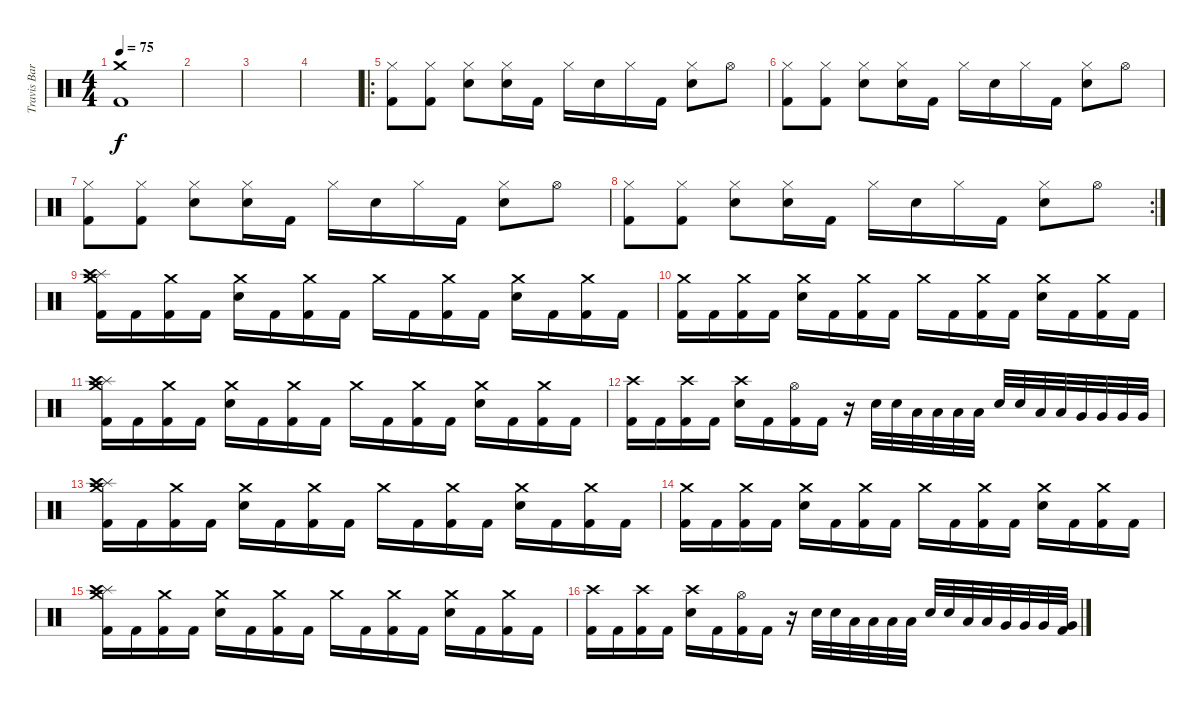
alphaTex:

\track ("Travis Barker" "Travis Bar") {instrument percussion}
\staff {score}
\articulation defaults
\ts (4 4)
\tempo 75
\clef neutral
\ks c
("Crash medium (hit)" "Kick (hit) 2").1{dy f} |
|
|
|
\ro
("Hi-Hat (closed)" "Kick (hit) 2").8{balance 0} ("Hi-Hat (closed)" "Kick (hit) 2").8 ("Hi-Hat (closed)" "Electric Snare (hit)").8 ("Hi-Hat (closed)" "Electric Snare (hit)").16 "Kick (hit) 2".16 "Hi-Hat (closed)".16 "Electric Snare (hit)".16 "Hi-Hat (closed)".16 "Kick (hit) 2".16 ("Hi-Hat (closed)" "Electric Snare (hit)").8 "Hi-Hat (open)".8 |
("Hi-Hat (closed)" "Kick (hit) 2").8 ("Hi-Hat (closed)" "Kick (hit) 2").8 ("Hi-Hat (closed)" "Electric Snare (hit)").8 ("Hi-Hat (closed)" "Electric Snare (hit)").16 "Kick (hit) 2".16 "Hi-Hat (closed)".16 "Electric Snare (hit)".16 "Hi-Hat (closed)".16 "Kick (hit) 2".16 ("Hi-Hat (closed)" "Electric Snare (hit)").8 "Hi-Hat (open)".8 |
("Hi-Hat (closed)" "Kick (hit) 2").8 ("Hi-Hat (closed)" "Kick (hit) 2").8 ("Hi-Hat (closed)" "Electric Snare (hit)").8 ("Hi-Hat (closed)" "Electric Snare (hit)").16 "Kick (hit) 2".16 "Hi-Hat (closed)".16 "Electric Snare (hit)".16 "Hi-Hat (closed)".16 "Kick (hit) 2".16 ("Hi-Hat (closed)" "Electric Snare (hit)").8 "Hi-Hat (open)".8 |
\rc 2
("Hi-Hat (closed)" "Kick (hit) 2").8 ("Hi-Hat (closed)" "Kick (hit) 2").8 ("Hi-Hat (closed)" "Electric Snare (hit)").8 ("Hi-Hat (closed)" "Electric Snare (hit)").16 "Kick (hit) 2".16 "Hi-Hat (closed)".16 "Electric Snare (hit)".16 "Hi-Hat (closed)".16 "Kick (hit) 2".16 ("Hi-Hat (closed)" "Electric Snare (hit)").8 "Hi-Hat (open)".8 |
("Splash (hit)" "Crash high (hit)" "Crash medium (hit)" "Kick (hit) 2").16 "Kick (hit) 2".16 ("Crash medium (hit)" "Kick (hit) 2").16 "Kick (hit) 2".16 ("Crash medium (hit)" "Snare (hit) 2").16 "Kick (hit) 2".16 ("Crash medium (hit)" "Kick (hit) 2").16 "Kick (hit) 2".16 "Crash medium (hit)".16 "Kick (hit) 2".16 ("Crash medium (hit)" "Kick (hit) 2").16 "Kick (hit) 2".16 ("Crash medium (hit)" "Snare (hit) 2").16 "Kick (hit) 2".16 ("Crash medium (hit)" "Kick (hit) 2").16 "Kick (hit) 2".16 |
("Crash medium (hit)" "Kick (hit) 2").16 "Kick (hit) 2".16 ("Crash medium (hit)" "Kick (hit) 2").16 "Kick (hit) 2".16 ("Crash medium (hit)" "Snare (hit) 2").16 "Kick (hit) 2".16 ("Crash medium (hit)" "Kick (hit) 2").16 "Kick (hit) 2".16 "Crash medium (hit)".16 "Kick (hit) 2".16 ("Crash medium (hit)" "Kick (hit) 2").16 "Kick (hit) 2".16 ("Crash medium (hit)" "Snare (hit) 2").16 "Kick (hit) 2".16 ("Crash medium (hit)" "Kick (hit) 2").16 "Kick (hit) 2".16 |
("Splash (hit)" "Crash high (hit)" "Crash medium (hit)" "Kick (hit) 2").16 "Kick (hit) 2".16 ("Crash medium (hit)" "Kick (hit) 2").16 "Kick (hit) 2".16 ("Crash medium (hit)" "Snare (hit) 2").16 "Kick (hit) 2".16 ("Crash medium (hit)" "Kick (hit) 2").16 "Kick (hit) 2".16 "Crash medium (hit)".16 "Kick (hit) 2".16 ("Crash medium (hit)" "Kick (hit) 2").16 "Kick (hit) 2".16 ("Crash medium (hit)" "Snare (hit) 2").16 "Kick (hit) 2".16 ("Crash medium (hit)" "Kick (hit) 2").16 "Kick (hit) 2".16 |
("Crash high (hit)" "Kick (hit) 2").16 "Kick (hit) 2".16 ("Crash high (hit)" "Kick (hit) 2").16 "Kick (hit) 2".16 ("Crash high (hit)" "Snare (hit) 2").16 "Kick (hit) 2".16 ("Hi-Hat (open)" "Kick (hit) 2").16 "Kick (hit) 2".16 r.16 "Snare (hit) 2".32 "Snare (hit) 2".32 "Low Tom (hit)".32 "Low Tom (hit)".32 "Low Tom (hit)".32 "Low Tom (hit)".32 "Snare (hit) 2".32 "Snare (hit) 2".32 "Low Tom (hit)".32 "Low Tom (hit)".32 "Very Low Tom (hit)".32 "Very Low Tom (hit)".32 "Very Low Tom (hit)".32 "Very Low Tom (hit)".32 |
("Splash (hit)" "Crash high (hit)" "Crash medium (hit)" "Kick (hit) 2").16 "Kick (hit) 2".16 ("Crash medium (hit)" "Kick (hit) 2").16 "Kick (hit) 2".16 ("Crash medium (hit)" "Snare (hit) 2").16 "Kick (hit) 2".16 ("Crash medium (hit)" "Kick (hit) 2").16 "Kick (hit) 2".16 "Crash medium (hit)".16 "Kick (hit) 2".16 ("Crash medium (hit)" "Kick (hit) 2").16 "Kick (hit) 2".16 ("Crash medium (hit)" "Snare (hit) 2").16 "Kick (hit) 2".16 ("Crash medium (hit)" "Kick (hit) 2").16 "Kick (hit) 2".16 |
("Crash medium (hit)" "Kick (hit) 2").16 "Kick (hit) 2".16 ("Crash medium (hit)" "Kick (hit) 2").16 "Kick (hit) 2".16 ("Crash medium (hit)" "Snare (hit) 2").16 "Kick (hit) 2".16 ("Crash medium (hit)" "Kick (hit) 2").16 "Kick (hit) 2".16 "Crash medium (hit)".16 "Kick (hit) 2".16 ("Crash medium (hit)" "Kick (hit) 2").16 "Kick (hit) 2".16 ("Crash medium (hit)" "Snare (hit) 2").16 "Kick (hit) 2".16 ("Crash medium (hit)" "Kick (hit) 2").16 "Kick (hit) 2".16 |
("Splash (hit)" "Crash high (hit)" "Crash medium (hit)" "Kick (hit) 2").16 "Kick (hit) 2".16 ("Crash medium (hit)" "Kick (hit) 2").16 "Kick (hit) 2".16 ("Crash medium (hit)" "Snare (hit) 2").16 "Kick (hit) 2".16 ("Crash medium (hit)" "Kick (hit) 2").16 "Kick (hit) 2".16 "Crash medium (hit)".16 "Kick (hit) 2".16 ("Crash medium (hit)" "Kick (hit) 2").16 "Kick (hit) 2".16 ("Crash medium (hit)" "Snare (hit) 2").16 "Kick (hit) 2".16 ("Crash medium (hit)" "Kick (hit) 2").16 "Kick (hit) 2".16 |
("Crash high (hit)" "Kick (hit) 2").16 "Kick (hit) 2".16 ("Crash high (hit)" "Kick (hit) 2").16 "Kick (hit) 2".16 ("Crash high (hit)" "Snare (hit) 2").16 "Kick (hit) 2".16 ("Hi-Hat (open)" "Kick (hit) 2").16 "Kick (hit) 2".16 r.16 "Snare (hit) 2".32 "Snare (hit) 2".32 "Low Tom (hit)".32 "Low Tom (hit)".32 "Low Tom (hit)".32 "Low Tom (hit)".32 "Snare (hit) 2".32 "Snare (hit) 2".32 "Low Tom (hit)".32 "Low Tom (hit)".32 "Very Low Tom (hit)".32 "Very Low Tom (hit)".32 "Very Low Tom (hit)".32 ("Very Low Tom (hit)" "Kick (hit) 2").32
